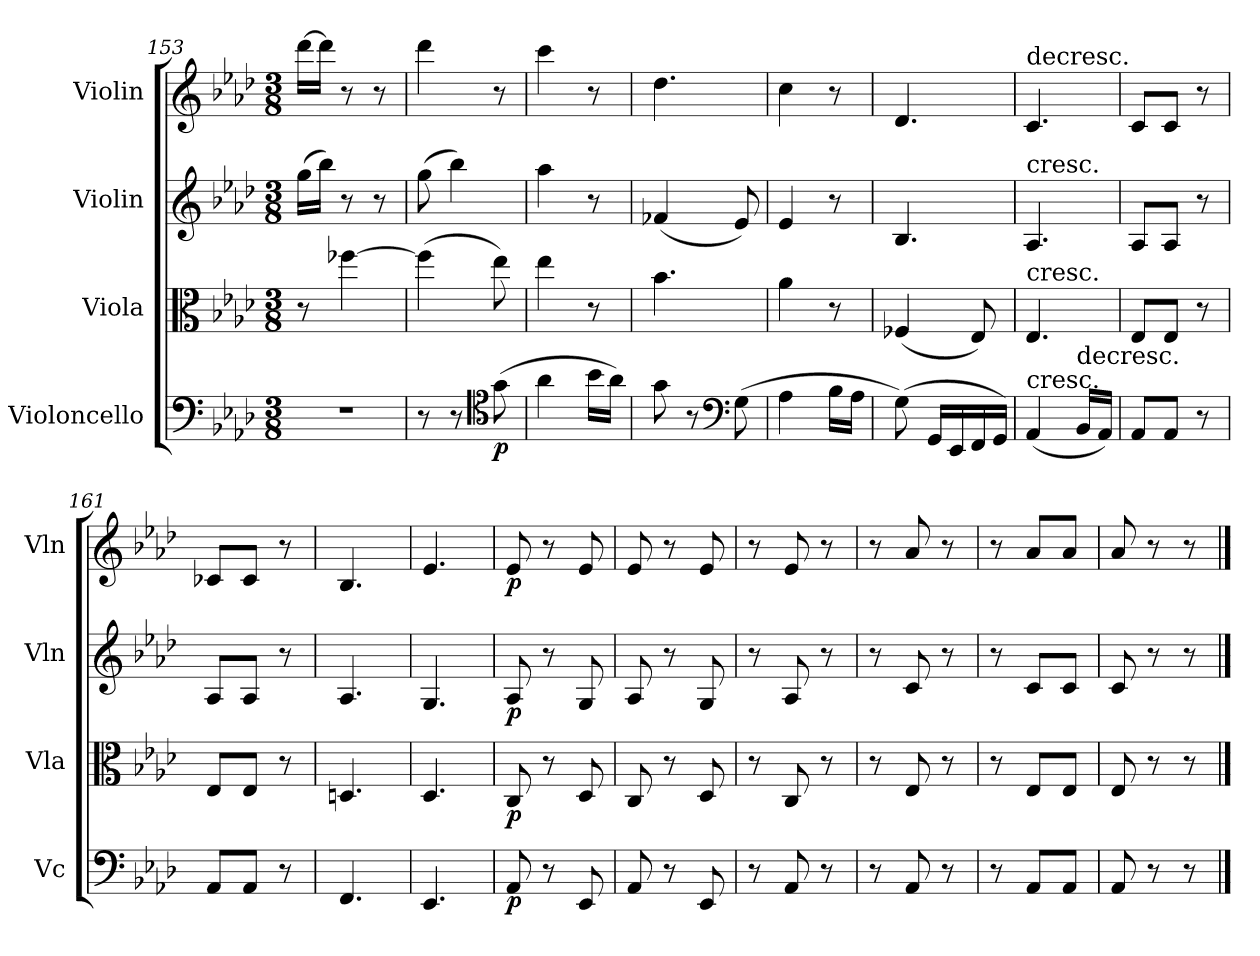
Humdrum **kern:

**kern	**dynam	**kern	**dynam	**kern	**dynam	**kern	**dynam
*part4	*part4	*part3	*part3	*part2	*part2	*part1	*part1
*staff4	*staff4	*staff3	*staff3	*staff2	*staff2	*staff1	*staff1
*I"Violoncello	*	*I"Viola	*	*I"Violin	*	*I"Violin	*
*I'Vc	*	*I'Vla	*	*I'Vln	*	*I'Vln	*
*clefF4	*	*clefC3	*	*clefG2	*	*clefG2	*
*k[b-e-a-d-]	*	*k[b-e-a-d-]	*	*k[b-e-a-d-]	*	*k[b-e-a-d-]	*
*A-:	*	*A-:	*	*A-:	*	*A-:	*
*M3/8	*	*M3/8	*	*M3/8	*	*M3/8	*
=153	=153	=153	=153	=153	=153	=153	=153
4.r	.	8r	.	(16gg\LL	.	[16ddd-\LL	.
.	.	.	.	16bb-\JJ)	.	16ddd-\JJ]	.
.	.	[4ff-X\	.	8r	.	8r	.
.	.	.	.	8r	.	8r	.
=154	=154	=154	=154	=154	=154	=154	=154
8r	.	(4ff-\]	.	(8gg\	.	4ddd-\	.
8r	.	.	.	4bb-\)	.	.	.
*clefC4	*	*	*	*	*	*	*
(8g\	p	8ee-\)	.	.	.	8r	.
=155	=155	=155	=155	=155	=155	=155	=155
4a-\	.	4ee-\	.	4aa-\	.	4ccc\	.
16b-\LL	.	8r	.	8r	.	8r	.
16a-\JJ)	.	.	.	.	.	.	.
=156	=156	=156	=156	=156	=156	=156	=156
8g\	.	4.b-\	.	(4f-X/	.	4.dd-\	.
8r	.	.	.	.	.	.	.
*clefF4	*	*	*	*	*	*	*
(8G\	.	.	.	8e-/)	.	.	.
=157	=157	=157	=157	=157	=157	=157	=157
4A-\	.	4a-\	.	4e-/	.	4cc\	.
16B-\LL	.	8r	.	8r	.	8r	.
16A-\JJ	.	.	.	.	.	.	.
=158	=158	=158	=158	=158	=158	=158	=158
(8G\)	.	(4F-X/	.	4.B-/	.	4.d-/	.
16GG/LL	.	.	.	.	.	.	.
16EE-/	.	.	.	.	.	.	.
16FF/	.	8E-/)	.	.	.	.	.
16GG/JJ)	.	.	.	.	.	.	.
=159	=159	=159	=159	=159	=159	=159	=159
!	!	!	!	!	!	!LO:TX:t=decresc.	!
!	!	!	!	!LO:TX:t=cresc.	!	!	!
!	!	!LO:TX:t=cresc.	!	!	!	!	!
!LO:TX:t=cresc.	!	!	!	!	!	!	!
(4AA-/	.	4.E-/	.	4.A-/	.	4.c/	.
!LO:TX:t=decresc.	!	!	!	!	!	!	!
16BB-/LL	.	.	.	.	.	.	.
16AA-/JJ)	.	.	.	.	.	.	.
=160	=160	=160	=160	=160	=160	=160	=160
8AA-/L	.	8E-/L	.	8A-/L	.	8c/L	.
8AA-/J	.	8E-/J	.	8A-/J	.	8c/J	.
8r	.	8r	.	8r	.	8r	.
=161	=161	=161	=161	=161	=161	=161	=161
8AA-/L	.	8E-/L	.	8A-/L	.	8c-X/L	.
8AA-/J	.	8E-/J	.	8A-/J	.	8c-/J	.
8r	.	8r	.	8r	.	8r	.
=162	=162	=162	=162	=162	=162	=162	=162
4.FF/	.	4.Dn/	.	4.A-/	.	4.B-/	.
=163	=163	=163	=163	=163	=163	=163	=163
4.EE-/	.	4.D-/	.	4.G/	.	4.e-/	.
=164	=164	=164	=164	=164	=164	=164	=164
8AA-/	p	8C/	p	8A-/	p	8e-/	p
8r	.	8r	.	8r	.	8r	.
8EE-/	.	8D-/	.	8G/	.	8e-/	.
=165	=165	=165	=165	=165	=165	=165	=165
8AA-/	.	8C/	.	8A-/	.	8e-/	.
8r	.	8r	.	8r	.	8r	.
8EE-/	.	8D-/	.	8G/	.	8e-/	.
=166	=166	=166	=166	=166	=166	=166	=166
8r	.	8r	.	8r	.	8r	.
8AA-/	.	8C/	.	8A-/	.	8e-/	.
8r	.	8r	.	8r	.	8r	.
=167	=167	=167	=167	=167	=167	=167	=167
8r	.	8r	.	8r	.	8r	.
8AA-/	.	8E-/	.	8c/	.	8a-/	.
8r	.	8r	.	8r	.	8r	.
=168	=168	=168	=168	=168	=168	=168	=168
8r	.	8r	.	8r	.	8r	.
8AA-/L	.	8E-/L	.	8c/L	.	8a-/L	.
8AA-/J	.	8E-/J	.	8c/J	.	8a-/J	.
=169	=169	=169	=169	=169	=169	=169	=169
8AA-/	.	8E-/	.	8c/	.	8a-/	.
8r	.	8r	.	8r	.	8r	.
8r	.	8r	.	8r	.	8r	.
==	==	==	==	==	==	==	==
*-	*-	*-	*-	*-	*-	*-	*-
